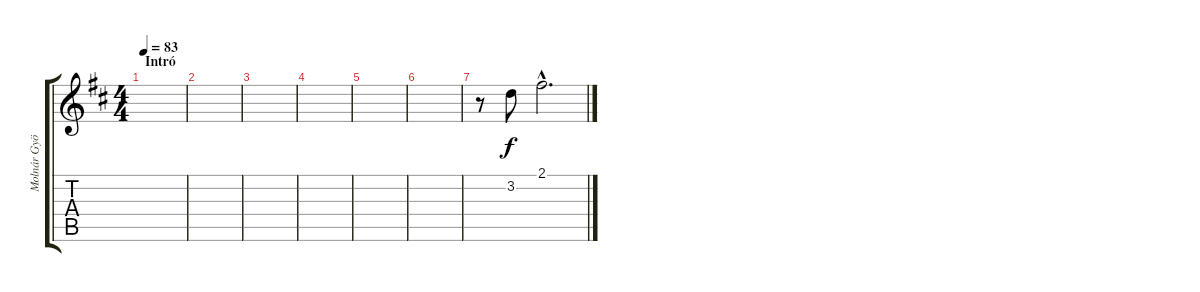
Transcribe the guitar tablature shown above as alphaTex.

\track ("Molnár György \"Elefánt\" Gitár 2" "Molnár Gyö") {instrument acousticguitarsteel}
\staff {score tabs}
\tuning (E4 B3 G3 D3 A2 E2) {hide}
\ts (4 4)
\section ("" "Intró")
\tempo 83
\clef g2
\ks d
|
|
|
|
|
|
r.8 3.2.8 2.1{hac}.2{d}
